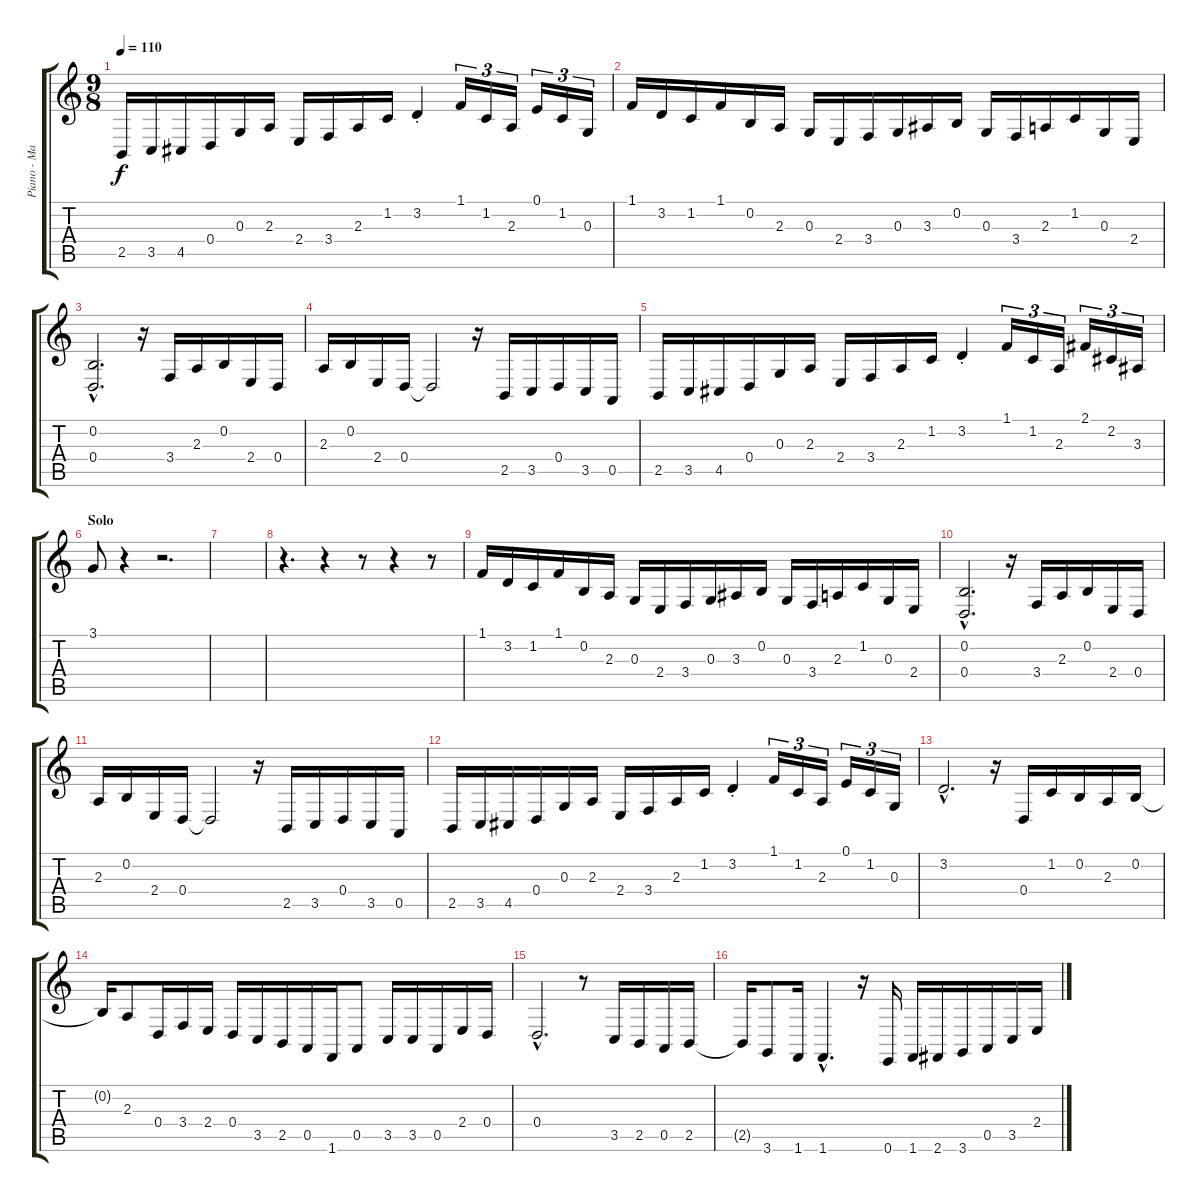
\track ("Piano - Main Droite" "Piano - Ma") {instrument brightacousticpiano}
\staff {score tabs}
\tuning (E4 B3 G3 D3 A2 E2) {hide}
\ts (9 8)
\tempo 110
\clef g2
\ks c
2.5.16{dy f} 3.5.16 4.5.16 0.4.16 0.3.16 2.3.16 2.4.16 3.4.16 2.3.16 1.2.16 3.2{st}.4 1.1.16{tu (3 2)} 1.2.16{tu (3 2)} 2.3.16{tu (3 2)} 0.1.16{tu (3 2)} 1.2.16{tu (3 2)} 0.3.16{tu (3 2)} |
1.1.16 3.2.16 1.2.16 1.1.16 0.2.16 2.3.16 0.3.16 2.4.16 3.4.16 0.3.16 3.3.16 0.2.16 0.3.16 3.4.16 2.3.16 1.2.16 0.3.16 2.4.16 |
(0.2{hac} 0.4{hac}).2{d} r.16 3.4.16 2.3.16 0.2.16 2.4.16 0.4.16 |
2.3.16 0.2.16 2.4.16 0.4.16 0.4{t}.2 r.16 2.5.16 3.5.16 0.4.16 3.5.16 0.5.16 |
2.5.16 3.5.16 4.5.16 0.4.16 0.3.16 2.3.16 2.4.16 3.4.16 2.3.16 1.2.16 3.2{st}.4 1.1.16{tu (3 2)} 1.2.16{tu (3 2)} 2.3.16{tu (3 2)} 2.1.16{tu (3 2)} 2.2.16{tu (3 2)} 3.3.16{tu (3 2)} |
\section ("" "Solo")
3.1.8 r.4 r.2{d} |
|
r.4{d} r.4 r.8 r.4 r.8 |
1.1.16 3.2.16 1.2.16 1.1.16 0.2.16 2.3.16 0.3.16 2.4.16 3.4.16 0.3.16 3.3.16 0.2.16 0.3.16 3.4.16 2.3.16 1.2.16 0.3.16 2.4.16 |
(0.2{hac} 0.4{hac}).2{d} r.16 3.4.16 2.3.16 0.2.16 2.4.16 0.4.16 |
2.3.16 0.2.16 2.4.16 0.4.16 0.4{t}.2 r.16 2.5.16 3.5.16 0.4.16 3.5.16 0.5.16 |
2.5.16 3.5.16 4.5.16 0.4.16 0.3.16 2.3.16 2.4.16 3.4.16 2.3.16 1.2.16 3.2{st}.4 1.1.16{tu (3 2)} 1.2.16{tu (3 2)} 2.3.16{tu (3 2)} 0.1.16{tu (3 2)} 1.2.16{tu (3 2)} 0.3.16{tu (3 2)} |
3.2{hac}.2{d} r.16 0.4.16 1.2.16 0.2.16 2.3.16 0.2.16 |
0.2{t}.16 2.3.8 0.4.16 3.4.16 2.4.16 0.4.16 3.5.16 2.5.16 0.5.16 1.6.16 0.5.8 3.5.16 3.5.16 0.5.16 2.4.16 0.4.16 |
0.4{hac}.2{d} r.8 3.5.16 2.5.16 0.5.16 2.5.16 |
2.5{t}.16 3.6.8 1.6.16 1.6{hac}.4{d} r.16 0.6.16 1.6.16 2.6.16 3.6.16 0.5.16 3.5.16 2.4.16
